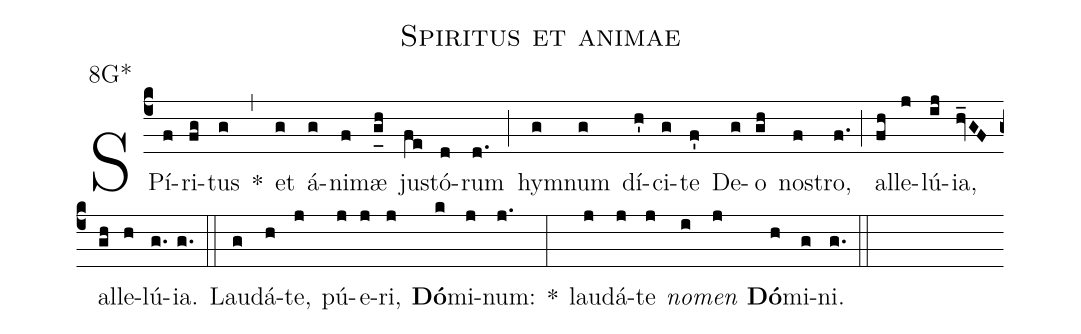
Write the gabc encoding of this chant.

name:Spiritus et animae;
office-part:Antiphona;
mode:8;
annotation:8G*;
%%
(c4) SPí(f)ri(fg)tus(g) *(,) et(g) á(g)ni(f)mæ(g_[uh:l]h) ju(fe)stó(d)rum(d.) (;) hy(g)mnum(g) dí(h')ci(g)te(f') De(g)o(gh) no(f)stro,(f.) (;) al(fh)le(j)lú(ij){ia},(hv_GF) al(gh)le(h)lú(g.){ia}.(g.) (::)
Lau(g)dá(h)te,(j) pú(j)e(j)ri,(j) <b>Dó</b>(k)mi(j)num:(j.) *(:) lau(j)dá(j)te(j) <i>no</i>(i)<i>men</i>(j) <b>Dó</b>(h)mi(g)ni.(g.) (::)
